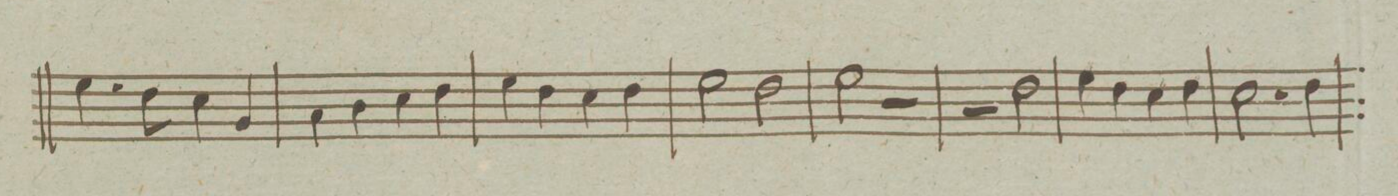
**kern	**dynam
*I"Clarinetto Primo in C. et B.	*
*clefG2	*
*k[]	*
*met(c|)	*
*M2/2	*
4.ee\	.
8dd\	.
4cc\	.
4g/	.
=216	=216
4a\	.
4b\	.
4cc\	.
4dd\	.
=217	=217
4ee\	.
4dd\	.
4cc\	.
4dd\	.
=218	=218
2ee\	.
2dd\	.
=219	=219
2ee\	.
2r	.
=220	=220
2r	.
2dd\	.
=221	=221
4ee\	.
4dd\	.
4cc\	.
4dd\	.
=222	=222
2.cc\	.
4dd\	.
=223	=223
*-	*-
